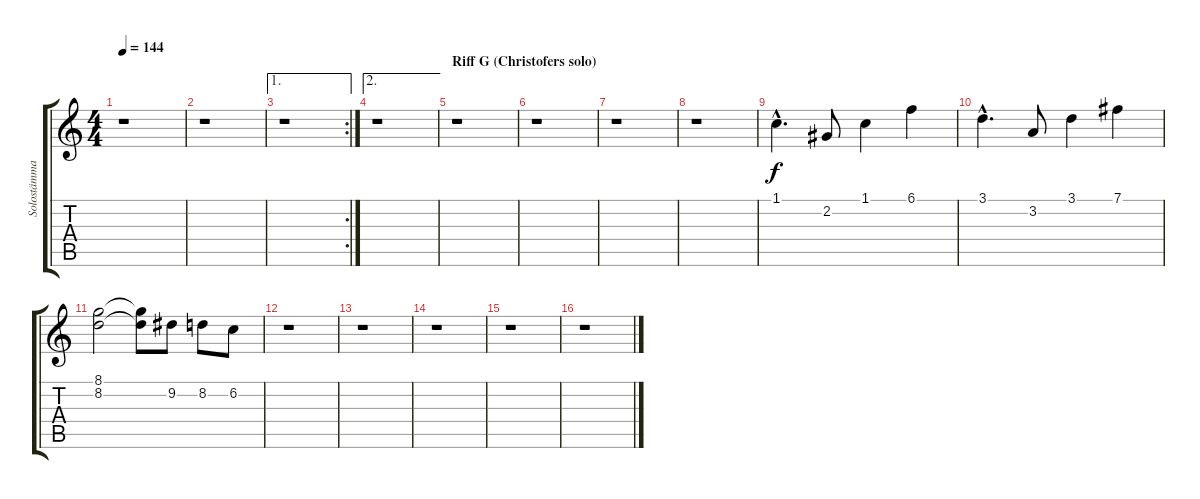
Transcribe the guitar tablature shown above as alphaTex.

\track ("Solostämma" "Solostämma") {instrument distortionguitar}
\staff {score tabs}
\tuning (B3 Gb3 D3 A2 E2 B1) {hide}
\ts (4 4)
\tempo 144
\clef g2
\ks c
r.1{dy f} |
r.1 |
\ae 1
\rc 2
r.1 |
\ae 2
r.1 |
\section ("" "Riff G (Christofers solo)")
r.1 |
r.1 |
r.1 |
r.1 |
1.1{hac}.4{d} 2.2.8 1.1.4 6.1.4 |
3.1{hac}.4{d} 3.2.8 3.1.4 7.1.4 |
(8.1 8.2).2 (8.1{t} 8.2{t}).8 9.2.8 8.2.8 6.2.8 |
r.1 |
r.1 |
r.1 |
r.1 |
r.1
